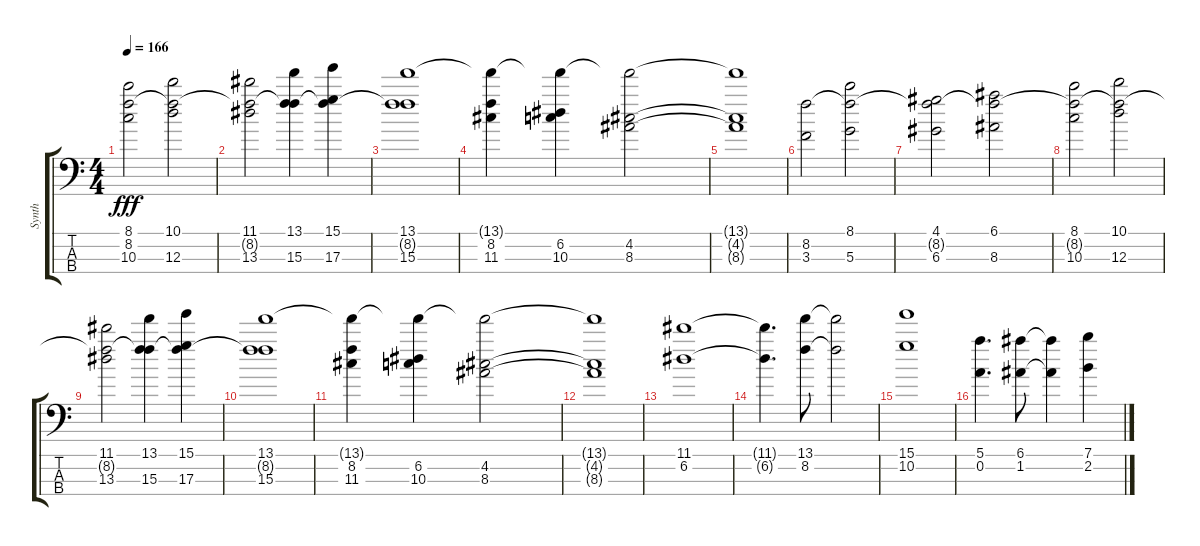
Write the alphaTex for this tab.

\track ("Synth" "Synth") {instrument synthstrings1}
\staff {score tabs}
\tuning (E5 A4 D4 G3) {hide}
\ts (4 4)
\tempo 166
\clef f4
\ks c
(8.1 8.2{t} 10.3).2{dy fff} (10.1 8.2{t} 12.3).2 |
(11.1 8.2{t} 13.3).2 (13.1 8.2{t} 15.3).4 (15.1 8.2{t} 17.3).4 |
(13.1 8.2{t} 15.3).1 |
(13.1{t} 8.2 11.3).4 (13.1{t} 6.2 10.3).4 (13.1{t} 4.2 8.3).2 |
(13.1{t} 4.2{t} 8.3{t}).1 |
(8.2 3.3).2 (8.1 8.2{t} 5.3).2 |
(4.1 8.2{t} 6.3).2 (6.1 8.2{t} 8.3).2 |
(8.1 8.2{t} 10.3).2 (10.1 8.2{t} 12.3).2 |
(11.1 8.2{t} 13.3).2 (13.1 8.2{t} 15.3).4 (15.1 8.2{t} 17.3).4 |
(13.1 8.2{t} 15.3).1 |
(13.1{t} 8.2 11.3).4 (13.1{t} 6.2 10.3).4 (13.1{t} 4.2 8.3).2 |
(13.1{t} 4.2{t} 8.3{t}).1 |
(11.1 6.2).1 |
(11.1{t} 6.2{t}).4{d} (13.1 8.2).8 (13.1{t} 8.2{t}).2 |
(15.1 10.2).1 |
(5.1 0.2).4{d} (6.1 1.2).8 (6.1{t} 1.2{t}).4 (7.1 2.2).4
